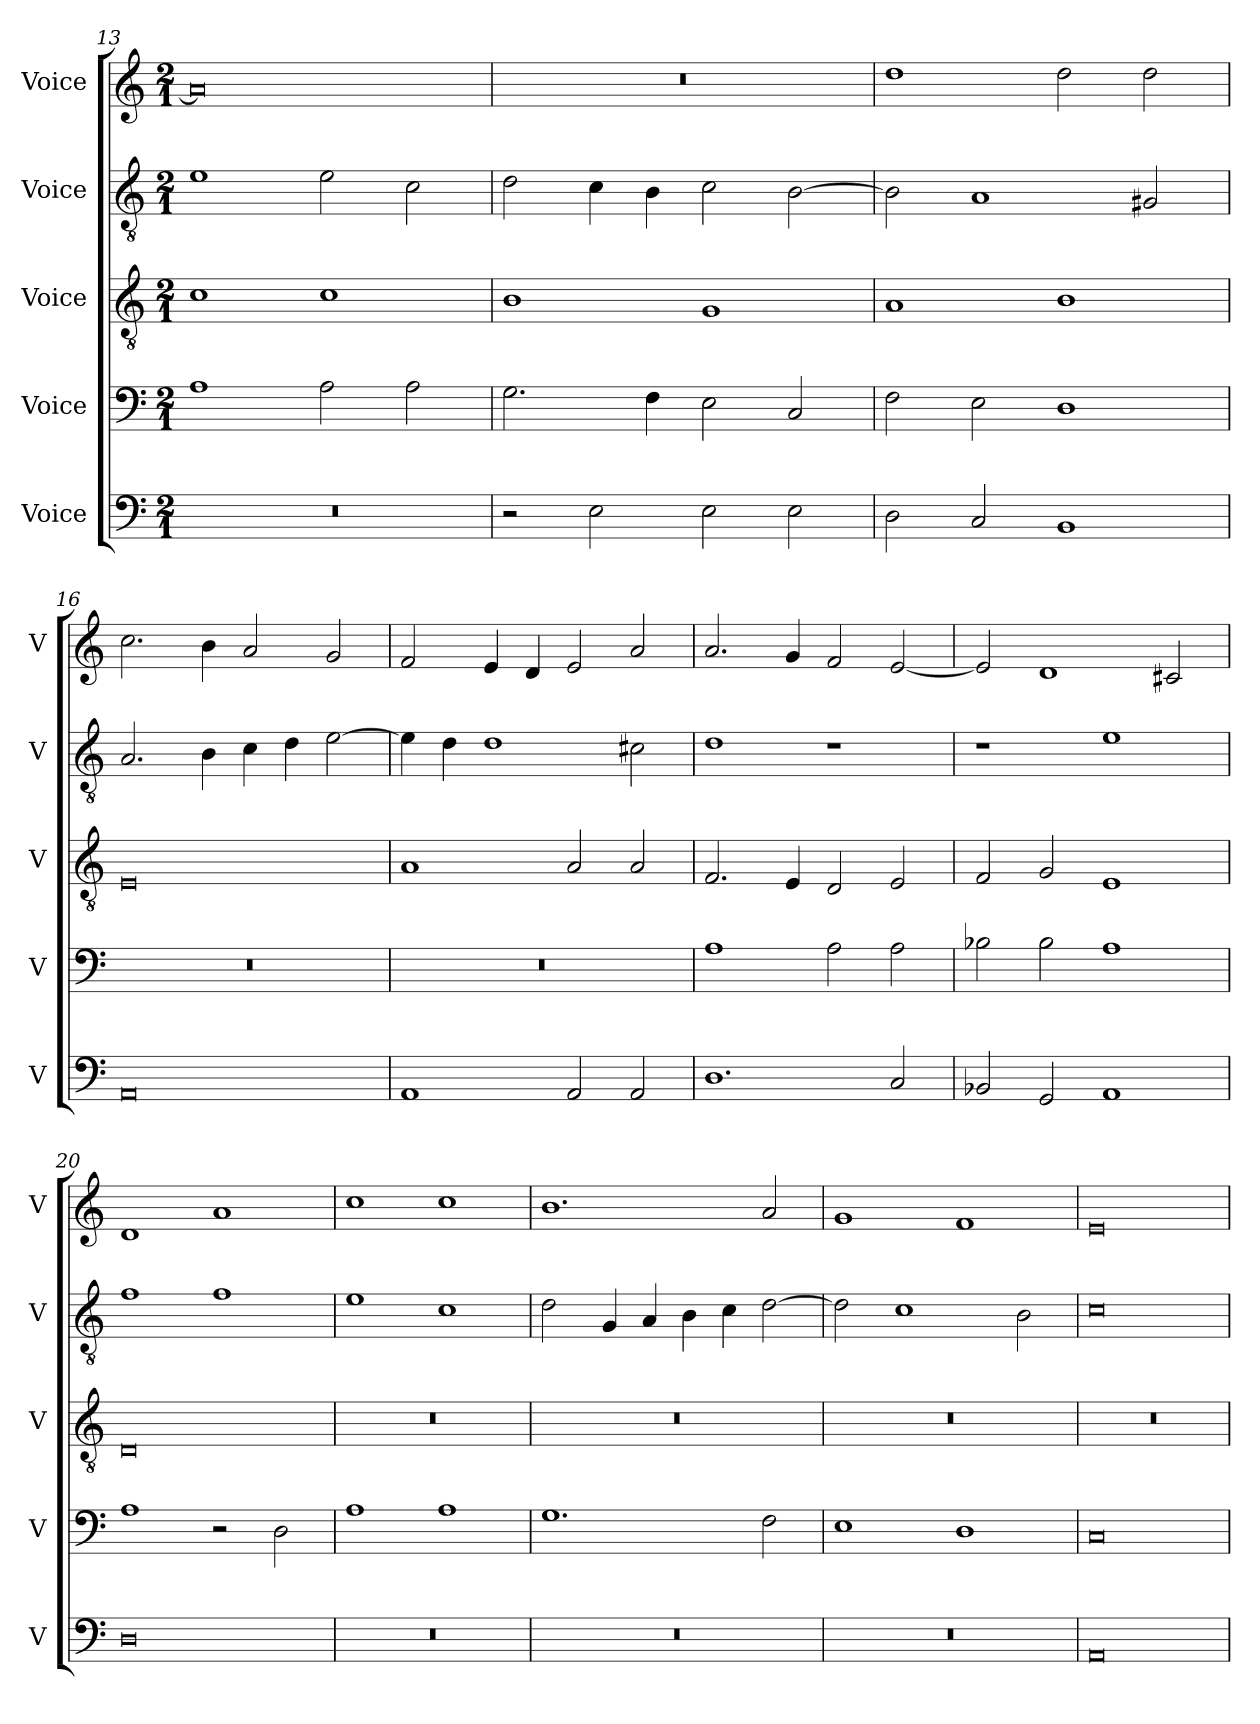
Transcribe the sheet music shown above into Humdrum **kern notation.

**kern	**kern	**kern	**kern	**kern
*part5	*part4	*part3	*part2	*part1
*staff5	*staff4	*staff3	*staff2	*staff1
*I"Voice	*I"Voice	*I"Voice	*I"Voice	*I"Voice
*I'V	*I'V	*I'V	*I'V	*I'V
*clefF4	*clefF4	*clefGv2	*clefGv2	*clefG2
*k[]	*k[]	*k[]	*k[]	*k[]
*M2/1	*M2/1	*M2/1	*M2/1	*M2/1
=13	=13	=13	=13	=13
0r	1A	1c	1e	0a]
.	2A\	1c	2e\	.
.	2A\	.	2c\	.
!!LO:PB:g=z
=14	=14	=14	=14	=14
2r	2.G\	1B	2d\	0r
2E\	.	.	4c\	.
.	4F\	.	4B\	.
2E\	2E\	1G	2c\	.
2E\	2C/	.	[2B\	.
=15	=15	=15	=15	=15
2D\	2F\	1A	2B\]	1dd
2C/	2E\	.	1A	.
1BB	1D	1B	.	2dd\
.	.	.	2G#X/	2dd\
=16	=16	=16	=16	=16
0AA	0r	0E	2.A/	2.cc\
.	.	.	4B\	4b\
.	.	.	4c\	2a/
.	.	.	4d\	.
.	.	.	[2e\	2g/
!!LO:LB:g=z
=17	=17	=17	=17	=17
1AA	0r	1A	4e\]	2f/
.	.	.	4d\	.
.	.	.	1d	4e/
.	.	.	.	4d/
2AA/	.	2A/	.	2e/
2AA/	.	2A/	2c#X\	2a/
=18	=18	=18	=18	=18
1.D	1A	2.F/	1d	2.a/
.	.	4E/	.	4g/
.	2A\	2D/	1r	2f/
2C/	2A\	2E/	.	[2e/
=19	=19	=19	=19	=19
2BB-X/	2B-X\	2F/	1r	2e/]
2GG/	2B-\	2G/	.	1d
1AA	1A	1E	1e	.
.	.	.	.	2c#X/
=20	=20	=20	=20	=20
0D	1A	0D	1f	1d
.	2r	.	1f	1a
.	2D\	.	.	.
!!LO:LB:g=z
=21	=21	=21	=21	=21
0r	1A	0r	1e	1cc
.	1A	.	1c	1cc
=22	=22	=22	=22	=22
0r	1.G	0r	2d\	1.b
.	.	.	4G/	.
.	.	.	4A/	.
.	.	.	4B\	.
.	.	.	4c\	.
.	2F\	.	[2d\	2a/
=23	=23	=23	=23	=23
0r	1E	0r	2d\]	1g
.	.	.	1c	.
.	1D	.	.	1f
.	.	.	2B\	.
=24	=24	=24	=24	=24
0AA	0C	0r	0c	0e
=	=	=	=	=
*-	*-	*-	*-	*-
